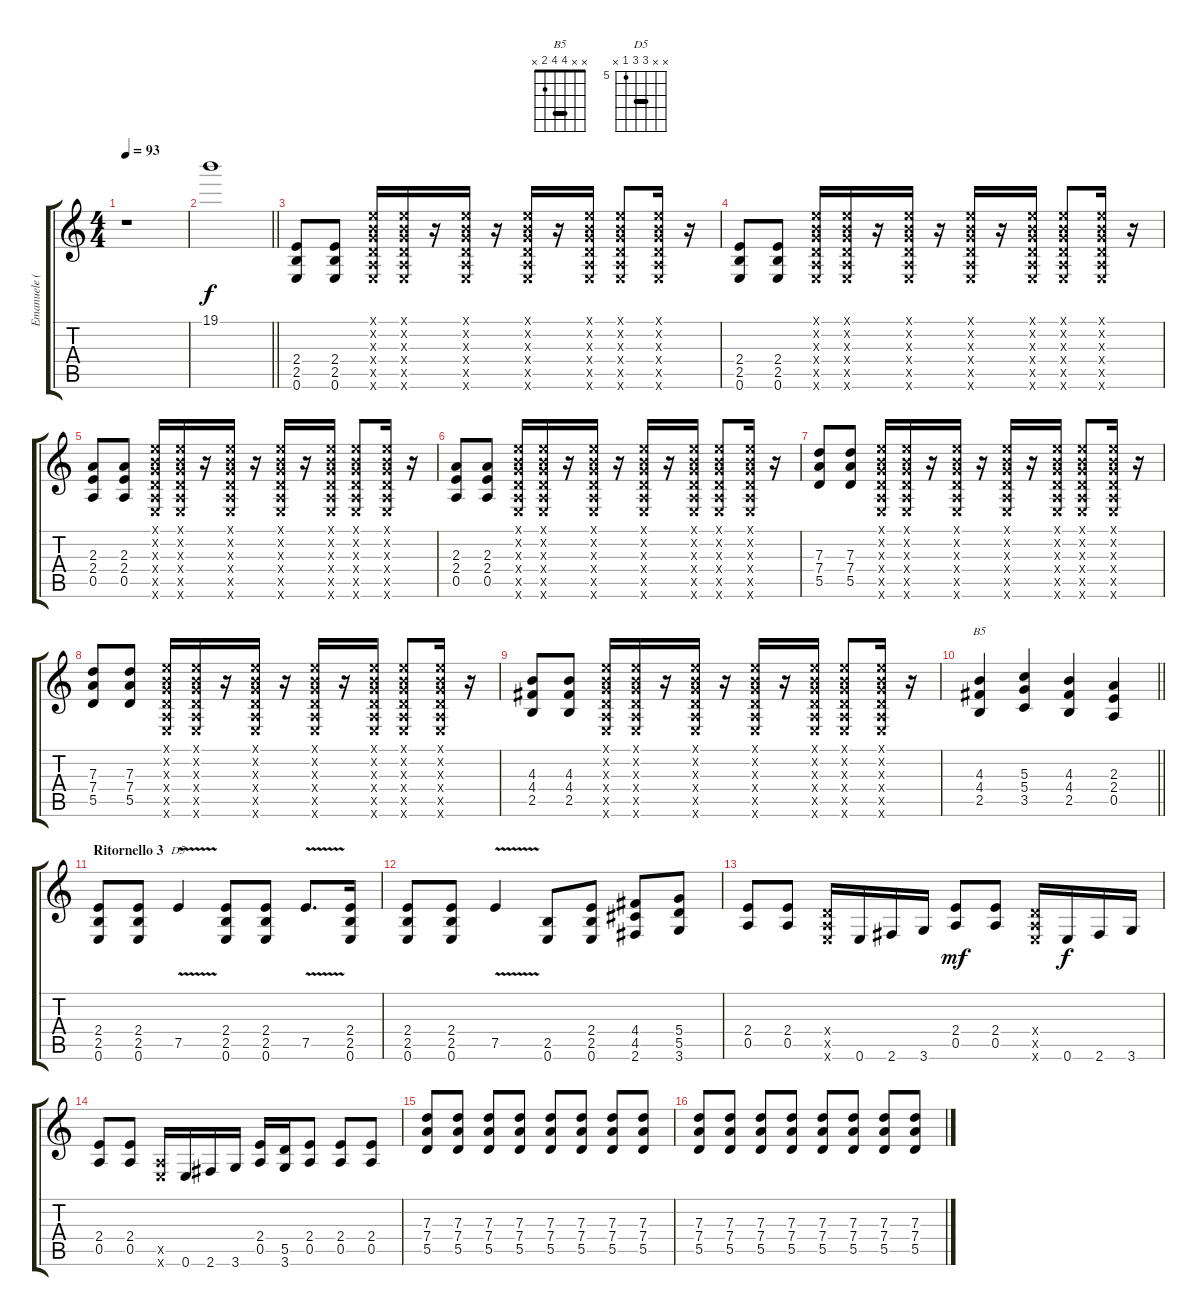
\track ("Emanuele (Chitarra 1)" "Emanuele (") {instrument distortionguitar}
\staff {score tabs}
\tuning (E4 B3 G3 D3 A2 E2) {hide}
\chord ("B5" x x 4 4 2 x) {barre 4}
\chord ("D5" x x 7 7 5 x) {firstfret 5 barre 7}
\ts (4 4)
\tempo 93
\clef g2
\ks c
r.1{dy f} |
\barLineRight lightlight
19.1.1 |
(2.4 2.5 0.6).8{volume 10 instrument distortionguitar} (2.4 2.5 0.6).8 (0.1{x} 0.2{x} 0.3{x} 0.4{x} 0.5{x} 0.6{x}).16 (0.1{x} 0.2{x} 0.3{x} 0.4{x} 0.5{x} 0.6{x}).16 r.16 (0.1{x} 0.2{x} 0.3{x} 0.4{x} 0.5{x} 0.6{x}).16 r.16 (0.1{x} 0.2{x} 0.3{x} 0.4{x} 0.5{x} 0.6{x}).16 r.16 (0.1{x} 0.2{x} 0.3{x} 0.4{x} 0.5{x} 0.6{x}).16 (0.1{x} 0.2{x} 0.3{x} 0.4{x} 0.5{x} 0.6{x}).8 (0.1{x} 0.2{x} 0.3{x} 0.4{x} 0.5{x} 0.6{x}).16 r.16 |
(2.4 2.5 0.6).8 (2.4 2.5 0.6).8 (0.1{x} 0.2{x} 0.3{x} 0.4{x} 0.5{x} 0.6{x}).16 (0.1{x} 0.2{x} 0.3{x} 0.4{x} 0.5{x} 0.6{x}).16 r.16 (0.1{x} 0.2{x} 0.3{x} 0.4{x} 0.5{x} 0.6{x}).16 r.16 (0.1{x} 0.2{x} 0.3{x} 0.4{x} 0.5{x} 0.6{x}).16 r.16 (0.1{x} 0.2{x} 0.3{x} 0.4{x} 0.5{x} 0.6{x}).16 (0.1{x} 0.2{x} 0.3{x} 0.4{x} 0.5{x} 0.6{x}).8 (0.1{x} 0.2{x} 0.3{x} 0.4{x} 0.5{x} 0.6{x}).16 r.16 |
(2.3 2.4 0.5).8 (2.3 2.4 0.5).8 (0.1{x} 0.2{x} 0.3{x} 0.4{x} 0.5{x} 0.6{x}).16 (0.1{x} 0.2{x} 0.3{x} 0.4{x} 0.5{x} 0.6{x}).16 r.16 (0.1{x} 0.2{x} 0.3{x} 0.4{x} 0.5{x} 0.6{x}).16 r.16 (0.1{x} 0.2{x} 0.3{x} 0.4{x} 0.5{x} 0.6{x}).16 r.16 (0.1{x} 0.2{x} 0.3{x} 0.4{x} 0.5{x} 0.6{x}).16 (0.1{x} 0.2{x} 0.3{x} 0.4{x} 0.5{x} 0.6{x}).8 (0.1{x} 0.2{x} 0.3{x} 0.4{x} 0.5{x} 0.6{x}).16 r.16 |
(2.3 2.4 0.5).8 (2.3 2.4 0.5).8 (0.1{x} 0.2{x} 0.3{x} 0.4{x} 0.5{x} 0.6{x}).16 (0.1{x} 0.2{x} 0.3{x} 0.4{x} 0.5{x} 0.6{x}).16 r.16 (0.1{x} 0.2{x} 0.3{x} 0.4{x} 0.5{x} 0.6{x}).16 r.16 (0.1{x} 0.2{x} 0.3{x} 0.4{x} 0.5{x} 0.6{x}).16 r.16 (0.1{x} 0.2{x} 0.3{x} 0.4{x} 0.5{x} 0.6{x}).16 (0.1{x} 0.2{x} 0.3{x} 0.4{x} 0.5{x} 0.6{x}).8 (0.1{x} 0.2{x} 0.3{x} 0.4{x} 0.5{x} 0.6{x}).16 r.16 |
(7.3 7.4 5.5).8 (7.3 7.4 5.5).8 (0.1{x} 0.2{x} 0.3{x} 0.4{x} 0.5{x} 0.6{x}).16 (0.1{x} 0.2{x} 0.3{x} 0.4{x} 0.5{x} 0.6{x}).16 r.16 (0.1{x} 0.2{x} 0.3{x} 0.4{x} 0.5{x} 0.6{x}).16 r.16 (0.1{x} 0.2{x} 0.3{x} 0.4{x} 0.5{x} 0.6{x}).16 r.16 (0.1{x} 0.2{x} 0.3{x} 0.4{x} 0.5{x} 0.6{x}).16 (0.1{x} 0.2{x} 0.3{x} 0.4{x} 0.5{x} 0.6{x}).8 (0.1{x} 0.2{x} 0.3{x} 0.4{x} 0.5{x} 0.6{x}).16 r.16 |
(7.3 7.4 5.5).8 (7.3 7.4 5.5).8 (0.1{x} 0.2{x} 0.3{x} 0.4{x} 0.5{x} 0.6{x}).16 (0.1{x} 0.2{x} 0.3{x} 0.4{x} 0.5{x} 0.6{x}).16 r.16 (0.1{x} 0.2{x} 0.3{x} 0.4{x} 0.5{x} 0.6{x}).16 r.16 (0.1{x} 0.2{x} 0.3{x} 0.4{x} 0.5{x} 0.6{x}).16 r.16 (0.1{x} 0.2{x} 0.3{x} 0.4{x} 0.5{x} 0.6{x}).16 (0.1{x} 0.2{x} 0.3{x} 0.4{x} 0.5{x} 0.6{x}).8 (0.1{x} 0.2{x} 0.3{x} 0.4{x} 0.5{x} 0.6{x}).16 r.16 |
(4.3 4.4 2.5).8 (4.3 4.4 2.5).8 (0.1{x} 0.2{x} 0.3{x} 0.4{x} 0.5{x} 0.6{x}).16 (0.1{x} 0.2{x} 0.3{x} 0.4{x} 0.5{x} 0.6{x}).16 r.16 (0.1{x} 0.2{x} 0.3{x} 0.4{x} 0.5{x} 0.6{x}).16 r.16 (0.1{x} 0.2{x} 0.3{x} 0.4{x} 0.5{x} 0.6{x}).16 r.16 (0.1{x} 0.2{x} 0.3{x} 0.4{x} 0.5{x} 0.6{x}).16 (0.1{x} 0.2{x} 0.3{x} 0.4{x} 0.5{x} 0.6{x}).8 (0.1{x} 0.2{x} 0.3{x} 0.4{x} 0.5{x} 0.6{x}).16 r.16 |
\barLineRight lightlight
(4.3 4.4 2.5).4{ch "B5"} (5.3 5.4 3.5).4 (4.3 4.4 2.5).4 (2.3 2.4 0.5).4 |
\section ("" "Ritornello 3")
(2.4 2.5 0.6).8 (2.4 2.5 0.6).8 7.5{v}.4{ch "D5"} (2.4 2.5 0.6).8 (2.4 2.5 0.6).8 7.5{v}.8{d} (2.4 2.5 0.6).16 |
(2.4 2.5 0.6).8 (2.4 2.5 0.6).8 7.5{v}.4 (2.5 0.6).8 (2.4 2.5 0.6).8 (4.4 4.5 2.6).8 (5.4 5.5 3.6).8 |
(2.4 0.5).8 (2.4 0.5).8 (0.4{x} 0.5{x} 0.6{x}).16 0.6.16 2.6.16 3.6.16 (2.4 0.5).8{dy mf} (2.4 0.5).8 (0.4{x} 0.5{x} 0.6{x}).16 0.6.16{dy f} 2.6.16 3.6.16 |
(2.4 0.5).8 (2.4 0.5).8 (0.5{x} 0.6{x}).16 0.6.16 2.6.16 3.6.16 (2.4 0.5).16 (5.5 3.6).16 (2.4 0.5).8 (2.4 0.5).8 (2.4 0.5).8 |
(7.3 7.4 5.5).8 (7.3 7.4 5.5).8 (7.3 7.4 5.5).8 (7.3 7.4 5.5).8 (7.3 7.4 5.5).8 (7.3 7.4 5.5).8 (7.3 7.4 5.5).8 (7.3 7.4 5.5).8 |
(7.3 7.4 5.5).8 (7.3 7.4 5.5).8 (7.3 7.4 5.5).8 (7.3 7.4 5.5).8 (7.3 7.4 5.5).8 (7.3 7.4 5.5).8 (7.3 7.4 5.5).8 (7.3 7.4 5.5).8
